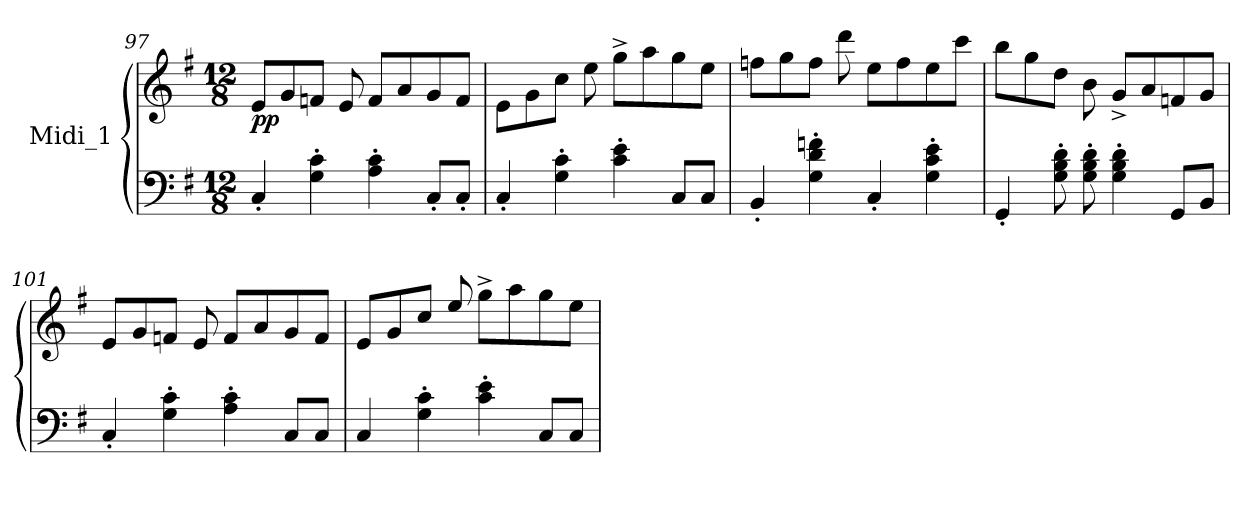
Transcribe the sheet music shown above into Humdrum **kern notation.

**kern	**kern	**dynam
*part1	*part1	*part1
*staff2	*staff1	*staff1/2
*I"Midi_1	*	*
*clefF4	*clefG2	*
*k[f#]	*k[f#]	*
*G:	*G:	*
*M12/8	*M12/8	*
=97	=97	=97
!	!	!LO:DY:b
4C'/	8e/L	pp
.	8g/	.
4G\' 4c\'	8fn/J	.
.	8e/	.
4A\' 4c\'	8f/L	.
.	8a/	.
8C'/L	8g/	.
8C'/J	8f/J	.
!!LO:LB:g=z
=98	=98	=98
4C'/	8e\L	.
.	8g\	.
4G\' 4c\'	8cc\J	.
.	8ee\	.
4c\' 4e\'	8gg^\L	.
.	8aa\	.
8C/L	8gg\	.
8C/J	8ee\J	.
=99	=99	=99
4BB'/	8ffn\L	.
.	8gg\	.
4G\' 4d\' 4fn\'	8ff\J	.
.	8ddd\	.
4C'/	8ee\L	.
.	8ff\	.
4G\' 4c\' 4e\'	8ee\	.
.	8ccc\J	.
!!LO:LB:g=z
=100	=100	=100
4GG'/	8bb\L	.
.	8gg\	.
8G\' 8B\' 8d\'	8dd\J	.
8G\' 8B\' 8d\'	8b\	.
4G\' 4B\' 4d\'	8g^/L	.
.	8a/	.
8GG/L	8fn/	.
8BB/J	8g/J	.
=101	=101	=101
4C'/	8e/L	.
.	8g/	.
4G\' 4c\'	8fn/J	.
.	8e/	.
4A\' 4c\'	8f/L	.
.	8a/	.
8C/L	8g/	.
8C/J	8f/J	.
=102	=102	=102
4C/	8e/L	.
.	8g/	.
4G\' 4c\'	8cc/J	.
.	8ee/	.
4c\' 4e\'	8gg^\L	.
.	8aa\	.
8C/L	8gg\	.
8C/J	8ee\J	.
=	=	=
*-	*-	*-
